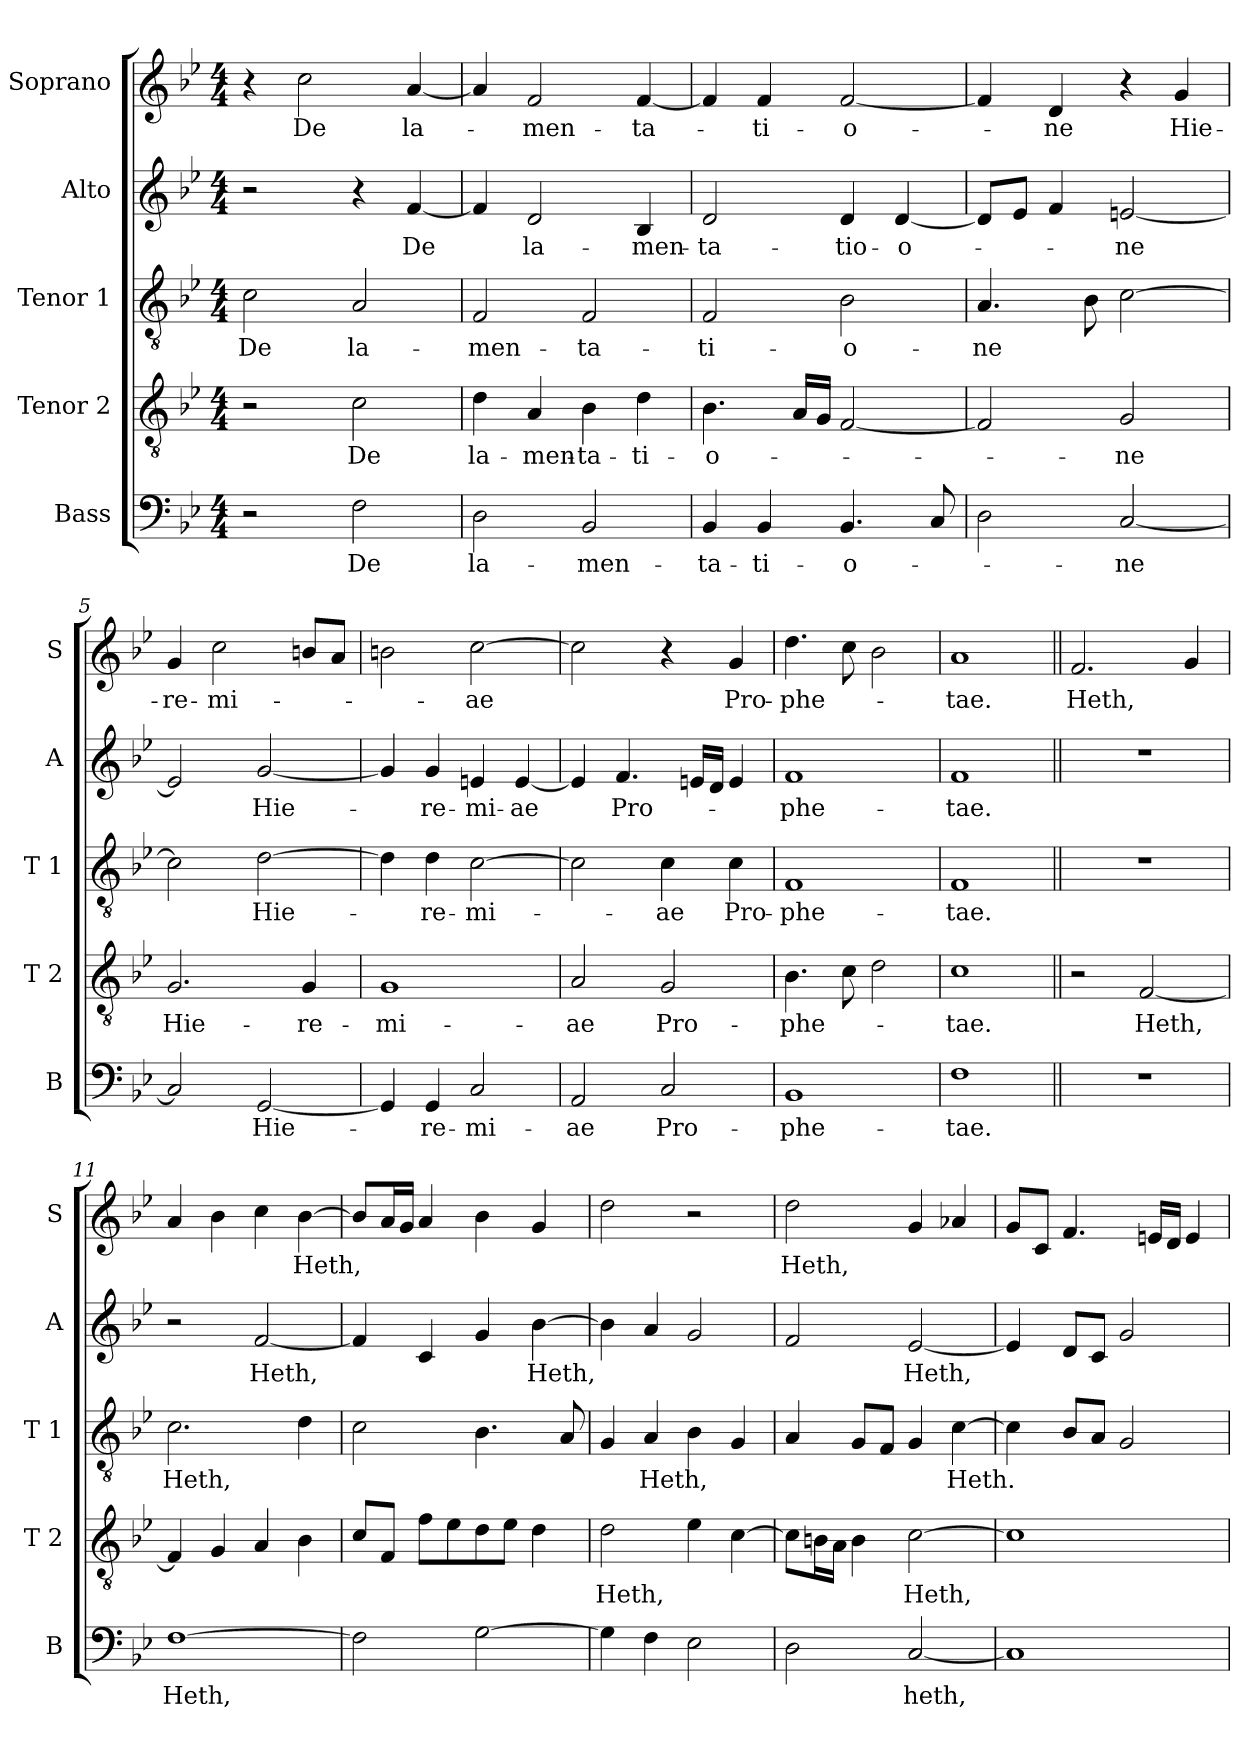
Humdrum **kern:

**kern	**text	**kern	**text	**kern	**text	**kern	**text	**kern	**text
*part5	*part5	*part4	*part4	*part3	*part3	*part2	*part2	*part1	*part1
*staff5	*staff5	*staff4	*staff4	*staff3	*staff3	*staff2	*staff2	*staff1	*staff1
*I"Bass	*	*I"Tenor 2	*	*I"Tenor 1	*	*I"Alto	*	*I"Soprano	*
*I'B	*	*I'T 2	*	*I'T 1	*	*I'A	*	*I'S	*
*clefF4	*	*clefGv2	*	*clefGv2	*	*clefG2	*	*clefG2	*
*k[b-e-]	*	*k[b-e-]	*	*k[b-e-]	*	*k[b-e-]	*	*k[b-e-]	*
*g:	*	*g:	*	*g:	*	*g:	*	*g:	*
*M4/4	*	*M4/4	*	*M4/4	*	*M4/4	*	*M4/4	*
=1	=1	=1	=1	=1	=1	=1	=1	=1	=1
!	!	!	!	!	!LO:LY:b	!	!	!	!
2r	.	2r	.	2c\	De	2r	.	4r	.
!	!	!	!	!	!	!	!	!	!LO:LY:b
.	.	.	.	.	.	.	.	2cc\	De
!	!LO:LY:b	!	!LO:LY:b	!	!LO:LY:b	!	!	!	!
2F\	De	2c\	De	2A/	la-	4r	.	.	.
!	!	!	!	!	!	!	!LO:LY:b	!	!LO:LY:b
.	.	.	.	.	.	[4f/	De	[4a/	la-
=2	=2	=2	=2	=2	=2	=2	=2	=2	=2
!	!LO:LY:b	!	!LO:LY:b	!	!LO:LY:b	!	!	!	!
2D\	la-	4d\	la-	2F/	-men-	4f/]	.	4a/]	.
!	!	!	!LO:LY:b	!	!	!	!LO:LY:b	!	!LO:LY:b
.	.	4A/	-men-	.	.	2d/	la-	2f/	-men-
!	!LO:LY:b	!	!LO:LY:b	!	!LO:LY:b	!	!	!	!
2BB-/	-men-	4B-\	-ta-	2F/	-ta-	.	.	.	.
!	!	!	!LO:LY:b	!	!	!	!LO:LY:b	!	!LO:LY:b
.	.	4d\	-ti-	.	.	4B-/	-men-	[4f/	-ta-
=3	=3	=3	=3	=3	=3	=3	=3	=3	=3
!	!LO:LY:b	!	!LO:LY:b	!	!LO:LY:b	!	!LO:LY:b	!	!
4BB-/	-ta-	4.B-\	-o-	2F/	-ti-	2d/	-ta-	4f/]	.
!	!LO:LY:b	!	!	!	!	!	!	!	!LO:LY:b
4BB-/	-ti-	.	.	.	.	.	.	4f/	-ti-
.	.	16A/LL	.	.	.	.	.	.	.
.	.	16G/JJ	.	.	.	.	.	.	.
!	!LO:LY:b	!	!	!	!LO:LY:b	!	!LO:LY:b	!	!LO:LY:b
4.BB-/	-o-	[2F/	.	2B-\	-o-	4d/	-tio-	[2f/	-o-
!	!	!	!	!	!	!	!LO:LY:b	!	!
.	.	.	.	.	.	[4d/	-o-	.	.
8C/	.	.	.	.	.	.	.	.	.
=4	=4	=4	=4	=4	=4	=4	=4	=4	=4
!	!	!	!	!	!LO:LY:b	!	!	!	!
2D\	.	2F/]	.	4.A/	-ne	8d/L]	.	4f/]	.
.	.	.	.	.	.	8e-/J	.	.	.
!	!	!	!	!	!	!	!	!	!LO:LY:b
.	.	.	.	.	.	4f/	.	4d/	-ne
.	.	.	.	8B-\	.	.	.	.	.
!	!LO:LY:b	!	!LO:LY:b	!	!	!	!LO:LY:b	!	!
[2C/	-ne	2G/	-ne	[2c\	.	[2en/	-ne	4r	.
!	!	!	!	!	!	!	!	!	!LO:LY:b
.	.	.	.	.	.	.	.	4g/	Hie-
!!LO:LB:g=z
=5	=5	=5	=5	=5	=5	=5	=5	=5	=5
!	!	!	!LO:LY:b	!	!	!	!	!	!LO:LY:b
2C/]	.	2.G/	Hie-	2c\]	.	2e/]	.	4g/	-re-
!	!	!	!	!	!	!	!	!	!LO:LY:b
.	.	.	.	.	.	.	.	2cc\	-mi-
!	!LO:LY:b	!	!	!	!LO:LY:b	!	!LO:LY:b	!	!
[2GG/	Hie-	.	.	[2d\	Hie-	[2g/	Hie-	.	.
!	!	!	!LO:LY:b	!	!	!	!	!	!
.	.	4G/	-re-	.	.	.	.	8bn/L	.
.	.	.	.	.	.	.	.	8a/J	.
=6	=6	=6	=6	=6	=6	=6	=6	=6	=6
!	!	!	!LO:LY:b	!	!	!	!	!	!
4GG/]	.	1G	-mi-	4d\]	.	4g/]	.	2bn\	.
!	!LO:LY:b	!	!	!	!LO:LY:b	!	!LO:LY:b	!	!
4GG/	-re-	.	.	4d\	-re-	4g/	-re-	.	.
!	!LO:LY:b	!	!	!	!LO:LY:b	!	!LO:LY:b	!	!LO:LY:b
2C/	-mi-	.	.	[2c\	-mi-	4en/	-mi-	[2cc\	-ae
!	!	!	!	!	!	!	!LO:LY:b	!	!
.	.	.	.	.	.	[4e/	-ae	.	.
=7	=7	=7	=7	=7	=7	=7	=7	=7	=7
!	!LO:LY:b	!	!LO:LY:b	!	!	!	!	!	!
2AA/	-ae	2A/	-ae	2c\]	.	4e/]	.	2cc\]	.
!	!	!	!	!	!	!	!LO:LY:b	!	!
.	.	.	.	.	.	4.f/	Pro-	.	.
!	!LO:LY:b	!	!LO:LY:b	!	!LO:LY:b	!	!	!	!
2C/	Pro-	2G/	Pro-	4c\	-ae	.	.	4r	.
.	.	.	.	.	.	16en/LL	.	.	.
.	.	.	.	.	.	16d/JJ	.	.	.
!	!	!	!	!	!LO:LY:b	!	!	!	!LO:LY:b
.	.	.	.	4c\	Pro-	4e/	.	4g/	Pro-
=8	=8	=8	=8	=8	=8	=8	=8	=8	=8
!	!LO:LY:b	!	!LO:LY:b	!	!LO:LY:b	!	!LO:LY:b	!	!LO:LY:b
1BB-	-phe-	4.B-\	-phe-	1F	-phe-	1f	-phe-	4.dd\	-phe-
.	.	8c\	.	.	.	.	.	8cc\	.
.	.	2d\	.	.	.	.	.	2b-\	.
=9	=9	=9	=9	=9	=9	=9	=9	=9	=9
!	!LO:LY:b	!	!LO:LY:b	!	!LO:LY:b	!	!LO:LY:b	!	!LO:LY:b
1F	-tae.	1c	-tae.	1F	-tae.	1f	-tae.	1a	-tae.
!!LO:LB:g=z
=10||	=10||	=10||	=10||	=10||	=10||	=10||	=10||	=10||	=10||
!	!	!	!	!	!	!	!	!	!LO:LY:b
1r	.	2r	.	1r	.	1r	.	2.f/	Heth,
!	!	!	!LO:LY:b	!	!	!	!	!	!
.	.	[2F/	Heth,	.	.	.	.	.	.
.	.	.	.	.	.	.	.	4g/	.
=11	=11	=11	=11	=11	=11	=11	=11	=11	=11
!	!LO:LY:b	!	!	!	!LO:LY:b	!	!	!	!
[1F	Heth,	4F/]	.	2.c\	Heth,	2r	.	4a/	.
.	.	4G/	.	.	.	.	.	4b-\	.
!	!	!	!	!	!	!	!LO:LY:b	!	!
.	.	4A/	.	.	.	[2f/	Heth,	4cc\	.
!	!	!	!	!	!	!	!	!	!LO:LY:b
.	.	4B-\	.	4d\	.	.	.	[4b-\	Heth,
=12	=12	=12	=12	=12	=12	=12	=12	=12	=12
2F\]	.	8c/L	.	2c\	.	4f/]	.	8b-/L]	.
.	.	8F/J	.	.	.	.	.	16a/L	.
.	.	.	.	.	.	.	.	16g/JJ	.
.	.	8f\L	.	.	.	4c/	.	4a/	.
.	.	8e-\	.	.	.	.	.	.	.
[2G\	.	8d\	.	4.B-\	.	4g/	.	4b-\	.
.	.	8e-\J	.	.	.	.	.	.	.
!	!	!	!	!	!	!	!LO:LY:b	!	!
.	.	4d\	.	.	.	[4b-\	Heth,	4g/	.
.	.	.	.	8A/	.	.	.	.	.
=13	=13	=13	=13	=13	=13	=13	=13	=13	=13
!	!	!	!LO:LY:b	!	!	!	!	!	!
4G\]	.	2d\	Heth,	4G/	.	4b-\]	.	2dd\	.
!	!	!	!	!	!LO:LY:b	!	!	!	!
4F\	.	.	.	4A/	Heth,	4a/	.	.	.
2E-\	.	4e-\	.	4B-\	.	2g/	.	2r	.
.	.	[4c\	.	4G/	.	.	.	.	.
=14	=14	=14	=14	=14	=14	=14	=14	=14	=14
!	!	!	!	!	!	!	!	!	!LO:LY:b
2D\	.	8c\L]	.	4A/	.	2f/	.	2dd\	Heth,
.	.	16Bn\L	.	.	.	.	.	.	.
.	.	16A\JJ	.	.	.	.	.	.	.
.	.	4B\	.	8G/L	.	.	.	.	.
.	.	.	.	8F/J	.	.	.	.	.
!	!LO:LY:b	!	!LO:LY:b	!	!	!	!LO:LY:b	!	!
[2C/	heth,	[2c\	Heth,	4G/	.	[2e-/	Heth,	4g/	.
!	!	!	!	!	!LO:LY:b	!	!	!	!
.	.	.	.	[4c\	Heth.	.	.	4a-X/	.
=15	=15	=15	=15	=15	=15	=15	=15	=15	=15
1C]	.	1c]	.	4c\]	.	4e-/]	.	8g/L	.
.	.	.	.	.	.	.	.	8c/J	.
.	.	.	.	8B-/L	.	8d/L	.	4.f/	.
.	.	.	.	8A/J	.	8c/J	.	.	.
.	.	.	.	2G/	.	2g/	.	.	.
.	.	.	.	.	.	.	.	16en/LL	.
.	.	.	.	.	.	.	.	16d/JJ	.
.	.	.	.	.	.	.	.	4e/	.
=	=	=	=	=	=	=	=	=	=
*-	*-	*-	*-	*-	*-	*-	*-	*-	*-
